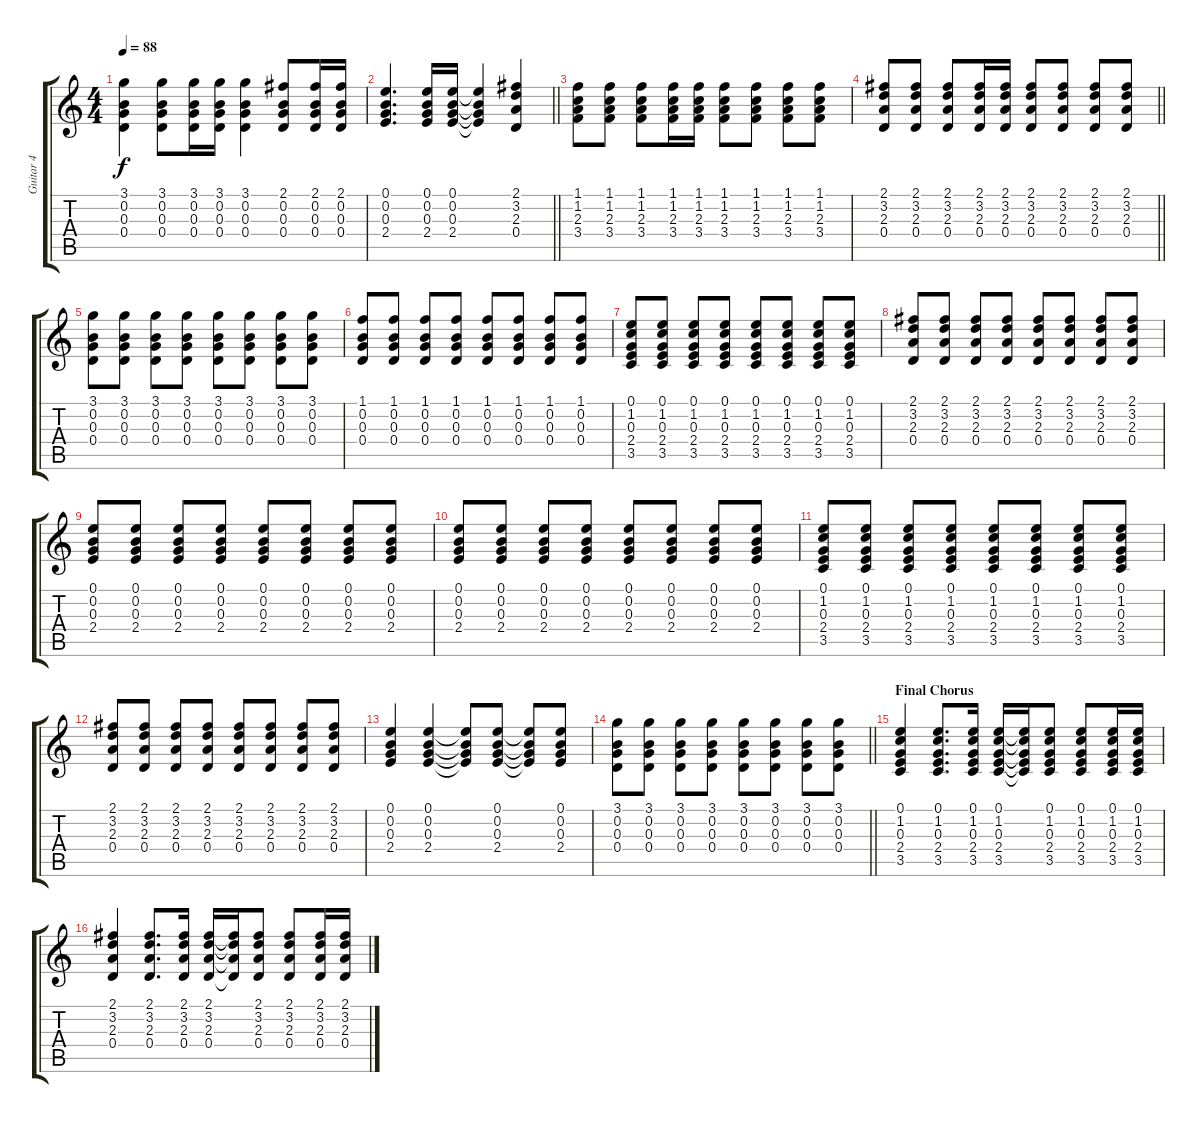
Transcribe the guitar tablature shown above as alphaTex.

\track ("Guitar 4" "Guitar 4") {instrument electricguitarclean}
\staff {score tabs}
\tuning (E4 B3 G3 D3 A2 E2) {hide}
\ts (4 4)
\tempo 88
\clef g2
\ks c
(3.1 0.2 0.3 0.4).4{dy f} (3.1 0.2 0.3 0.4).8 (3.1 0.2 0.3 0.4).16 (3.1 0.2 0.3 0.4).16 (3.1 0.2 0.3 0.4).4 (2.1 0.2 0.3 0.4).8 (2.1 0.2 0.3 0.4).16 (2.1 0.2 0.3 0.4).16 |
\barLineRight lightlight
(0.1 0.2 0.3 2.4).4{d} (0.1 0.2 0.3 2.4).16 (0.1 0.2 0.3 2.4).16 (0.1{t} 0.2{t} 0.3{t} 2.4{t}).4 (2.1 3.2 2.3 0.4).4 |
(1.1 1.2 2.3 3.4).8 (1.1 1.2 2.3 3.4).8 (1.1 1.2 2.3 3.4).8 (1.1 1.2 2.3 3.4).16 (1.1 1.2 2.3 3.4).16 (1.1 1.2 2.3 3.4).8 (1.1 1.2 2.3 3.4).8 (1.1 1.2 2.3 3.4).8 (1.1 1.2 2.3 3.4).8 |
\barLineRight lightlight
(2.1 3.2 2.3 0.4).8 (2.1 3.2 2.3 0.4).8 (2.1 3.2 2.3 0.4).8 (2.1 3.2 2.3 0.4).16 (2.1 3.2 2.3 0.4).16 (2.1 3.2 2.3 0.4).8 (2.1 3.2 2.3 0.4).8 (2.1 3.2 2.3 0.4).8 (2.1 3.2 2.3 0.4).8 |
(3.1 0.2 0.3 0.4).8 (3.1 0.2 0.3 0.4).8 (3.1 0.2 0.3 0.4).8 (3.1 0.2 0.3 0.4).8 (3.1 0.2 0.3 0.4).8 (3.1 0.2 0.3 0.4).8 (3.1 0.2 0.3 0.4).8 (3.1 0.2 0.3 0.4).8 |
(1.1 0.2 0.3 0.4).8 (1.1 0.2 0.3 0.4).8 (1.1 0.2 0.3 0.4).8 (1.1 0.2 0.3 0.4).8 (1.1 0.2 0.3 0.4).8 (1.1 0.2 0.3 0.4).8 (1.1 0.2 0.3 0.4).8 (1.1 0.2 0.3 0.4).8 |
(0.1 1.2 0.3 2.4 3.5).8 (0.1 1.2 0.3 2.4 3.5).8 (0.1 1.2 0.3 2.4 3.5).8 (0.1 1.2 0.3 2.4 3.5).8 (0.1 1.2 0.3 2.4 3.5).8 (0.1 1.2 0.3 2.4 3.5).8 (0.1 1.2 0.3 2.4 3.5).8 (0.1 1.2 0.3 2.4 3.5).8 |
(2.1 3.2 2.3 0.4).8 (2.1 3.2 2.3 0.4).8 (2.1 3.2 2.3 0.4).8 (2.1 3.2 2.3 0.4).8 (2.1 3.2 2.3 0.4).8 (2.1 3.2 2.3 0.4).8 (2.1 3.2 2.3 0.4).8 (2.1 3.2 2.3 0.4).8 |
(0.1 0.2 0.3 2.4).8 (0.1 0.2 0.3 2.4).8 (0.1 0.2 0.3 2.4).8 (0.1 0.2 0.3 2.4).8 (0.1 0.2 0.3 2.4).8 (0.1 0.2 0.3 2.4).8 (0.1 0.2 0.3 2.4).8 (0.1 0.2 0.3 2.4).8 |
(0.1 0.2 0.3 2.4).8 (0.1 0.2 0.3 2.4).8 (0.1 0.2 0.3 2.4).8 (0.1 0.2 0.3 2.4).8 (0.1 0.2 0.3 2.4).8 (0.1 0.2 0.3 2.4).8 (0.1 0.2 0.3 2.4).8 (0.1 0.2 0.3 2.4).8 |
(0.1 1.2 0.3 2.4 3.5).8 (0.1 1.2 0.3 2.4 3.5).8 (0.1 1.2 0.3 2.4 3.5).8 (0.1 1.2 0.3 2.4 3.5).8 (0.1 1.2 0.3 2.4 3.5).8 (0.1 1.2 0.3 2.4 3.5).8 (0.1 1.2 0.3 2.4 3.5).8 (0.1 1.2 0.3 2.4 3.5).8 |
(2.1 3.2 2.3 0.4).8 (2.1 3.2 2.3 0.4).8 (2.1 3.2 2.3 0.4).8 (2.1 3.2 2.3 0.4).8 (2.1 3.2 2.3 0.4).8 (2.1 3.2 2.3 0.4).8 (2.1 3.2 2.3 0.4).8 (2.1 3.2 2.3 0.4).8 |
(0.1 0.2 0.3 2.4).4 (0.1 0.2 0.3 2.4).4 (0.1{t} 0.2{t} 0.3{t} 2.4{t}).8 (0.1 0.2 0.3 2.4).8 (0.1{t} 0.2{t} 0.3{t} 2.4{t}).8 (0.1 0.2 0.3 2.4).8 |
\barLineRight lightlight
(3.1 0.2 0.3 0.4).8 (3.1 0.2 0.3 0.4).8 (3.1 0.2 0.3 0.4).8 (3.1 0.2 0.3 0.4).8 (3.1 0.2 0.3 0.4).8 (3.1 0.2 0.3 0.4).8 (3.1 0.2 0.3 0.4).8 (3.1 0.2 0.3 0.4).8 |
\section ("" "Final Chorus")
(0.1 1.2 0.3 2.4 3.5).4 (0.1 1.2 0.3 2.4 3.5).8{d} (0.1 1.2 0.3 2.4 3.5).16 (0.1 1.2 0.3 2.4 3.5).16 (0.1{t} 1.2{t} 0.3{t} 2.4{t} 3.5{t}).16 (0.1 1.2 0.3 2.4 3.5).8 (0.1 1.2 0.3 2.4 3.5).8 (0.1 1.2 0.3 2.4 3.5).16 (0.1 1.2 0.3 2.4 3.5).16 |
(2.1 3.2 2.3 0.4).4 (2.1 3.2 2.3 0.4).8{d} (2.1 3.2 2.3 0.4).16 (2.1 3.2 2.3 0.4).16 (2.1{t} 3.2{t} 2.3{t} 0.4{t}).16 (2.1 3.2 2.3 0.4).8 (2.1 3.2 2.3 0.4).8 (2.1 3.2 2.3 0.4).16 (2.1 3.2 2.3 0.4).16
